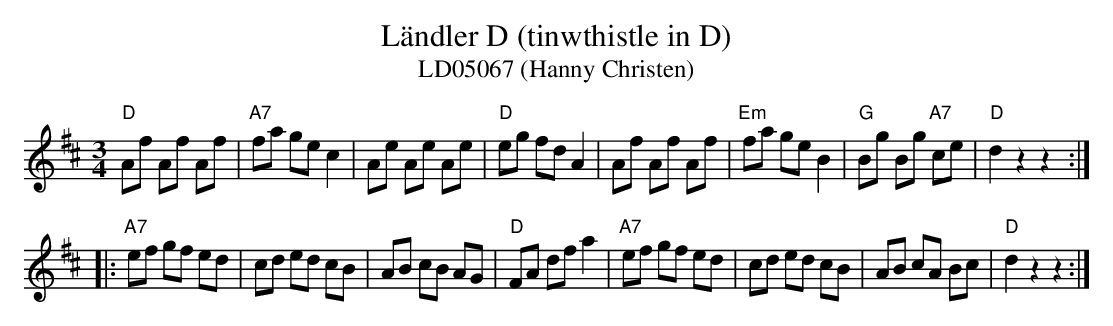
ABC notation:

X:1
T:L\"andler D (tinwthistle in D)
T:LD05067 (Hanny Christen)
M:3/4
L:1/8
K:D %%MIDI gchordon
"D"Af Af Af | "A7"fa gec2 | Ae Ae Ae | "D"eg fdA2 | Af Af Af | "Em"fa geB2 | "G"Bg Bg "A7"ce | "D"d2z2z2 ::
"A7"ef gf ed | cd ed cB | AB cB AG | "D"FA dfa2 | "A7"ef gf ed | cd ed cB | AB cA Bc | "D"d2z2z2 :|
